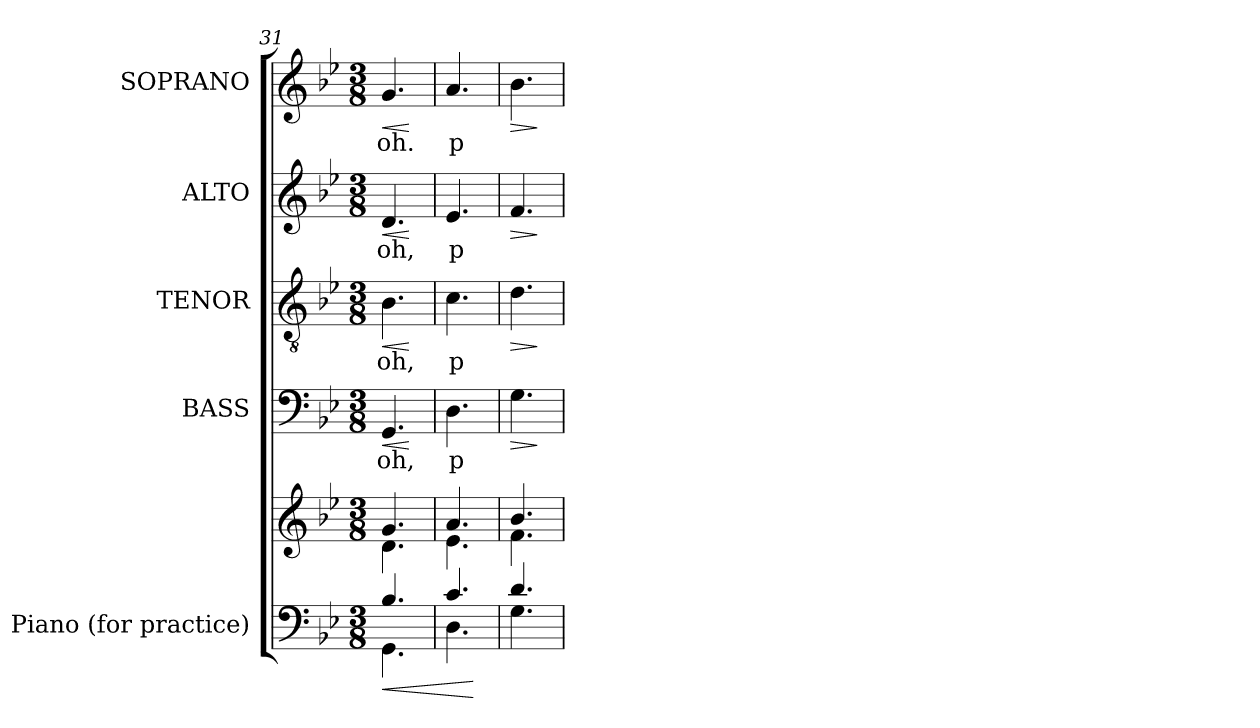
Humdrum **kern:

**kern	**kern	**dynam	**kern	**text	**dynam	**kern	**text	**dynam	**kern	**text	**dynam	**kern	**text	**dynam
*part5	*part5	*part5	*part4	*part4	*part4	*part3	*part3	*part3	*part2	*part2	*part2	*part1	*part1	*part1
*staff6	*staff5	*staff5/6	*staff4	*staff4	*staff4	*staff3	*staff3	*staff3	*staff2	*staff2	*staff2	*staff1	*staff1	*staff1
*I"Piano      (for practice)	*	*	*I"BASS	*	*	*I"TENOR	*	*	*I"ALTO	*	*	*I"SOPRANO	*	*
*I'Pno.	*	*	*I'B.	*	*	*I'T.	*	*	*I'A.	*	*	*I'S.	*	*
*clefF4	*clefG2	*	*clefF4	*	*	*clefGv2	*	*	*clefG2	*	*	*clefG2	*	*
*	*	*	*	*	*	*ITrd7c12	*	*	*	*	*	*	*	*
*k[b-e-]	*k[b-e-]	*	*k[b-e-]	*	*	*k[b-e-]	*	*	*k[b-e-]	*	*	*k[b-e-]	*	*
*B-:	*B-:	*	*B-:	*	*	*B-:	*	*	*B-:	*	*	*B-:	*	*
*M3/8	*M3/8	*	*M3/8	*	*	*M3/8	*	*	*M3/8	*	*	*M3/8	*	*
=31	=31	=31	=31	=31	=31	=31	=31	=31	=31	=31	=31	=31	=31	=31
!	!	!LO:HP:b=2	!	!	!	!	!	!	!	!	!	!	!	!
*^	*^	*	*	*	*	*	*	*	*	*	*	*	*	*
!	!	!	!	!	!	!LO:LY:b:color=#000000	!LO:HP:b	!	!	!	!	!	!	!	!	!
!	!	!	!	!	!	!	!	!	!LO:LY:b:color=#000000	!LO:HP:b	!	!	!	!	!	!
!	!	!	!	!	!	!	!	!	!	!	!	!LO:LY:b:color=#000000	!LO:HP:b	!	!	!
!	!	!	!	!	!	!	!	!	!	!	!	!	!	!	!LO:LY:b:color=#000000	!LO:HP:b
4.B-i/	4.GGi\	4.gi/	4.di\	<	4.GGi/	oh,	<	4.BB-i\	oh,	<	4.di/	oh,	<	4.gi/	oh.	<
*v	*v	*	*	*	*	*	*	*	*	*	*	*	*	*	*	*
*	*v	*v	*	*	*	*	*	*	*	*	*	*	*	*	*
.	.	.	.	.	[	.	.	[	.	.	[	.	.	[
=32	=32	=32	=32	=32	=32	=32	=32	=32	=32	=32	=32	=32	=32	=32
*^	*^	*	*	*	*	*	*	*	*	*	*	*	*	*
!	!	!	!	!	!	!LO:LY:a:color=#000000	!	!	!	!	!	!	!	!	!	!
!	!	!	!	!	!	!	!	!	!LO:LY:a:color=#000000	!	!	!	!	!	!	!
!	!	!	!	!	!	!	!	!	!	!	!	!LO:LY:a:color=#000000	!	!	!	!
!	!	!	!	!	!	!	!	!	!	!	!	!	!	!	!LO:LY:a:color=#000000	!
4.ci/	4.Di\	4.ai/	4.e-i\	.	4.Di\	p	.	4.Ci\	p	.	4.e-i/	p	.	4.ai/	p	.
*v	*v	*	*	*	*	*	*	*	*	*	*	*	*	*	*	*
*	*v	*v	*	*	*	*	*	*	*	*	*	*	*	*	*
.	.	[	.	.	.	.	.	.	.	.	.	.	.	.
=33	=33	=33	=33	=33	=33	=33	=33	=33	=33	=33	=33	=33	=33	=33
*^	*^	*	*	*	*	*	*	*	*	*	*	*	*	*
!	!	!	!	!	!	!	!LO:HP:b	!	!	!LO:HP:b	!	!	!LO:HP:b	!	!	!LO:HP:b
4.di/	4.Gi\	4.b-i/	4.fi\	.	4.Gi\	.	>	4.Di\	.	>	4.fi/	.	>	4.b-i\	.	>
*v	*v	*	*	*	*	*	*	*	*	*	*	*	*	*	*	*
*	*v	*v	*	*	*	*	*	*	*	*	*	*	*	*	*
.	.	.	.	.	]	.	.	]	.	.	]	.	.	]
=	=	=	=	=	=	=	=	=	=	=	=	=	=	=
*-	*-	*-	*-	*-	*-	*-	*-	*-	*-	*-	*-	*-	*-	*-
